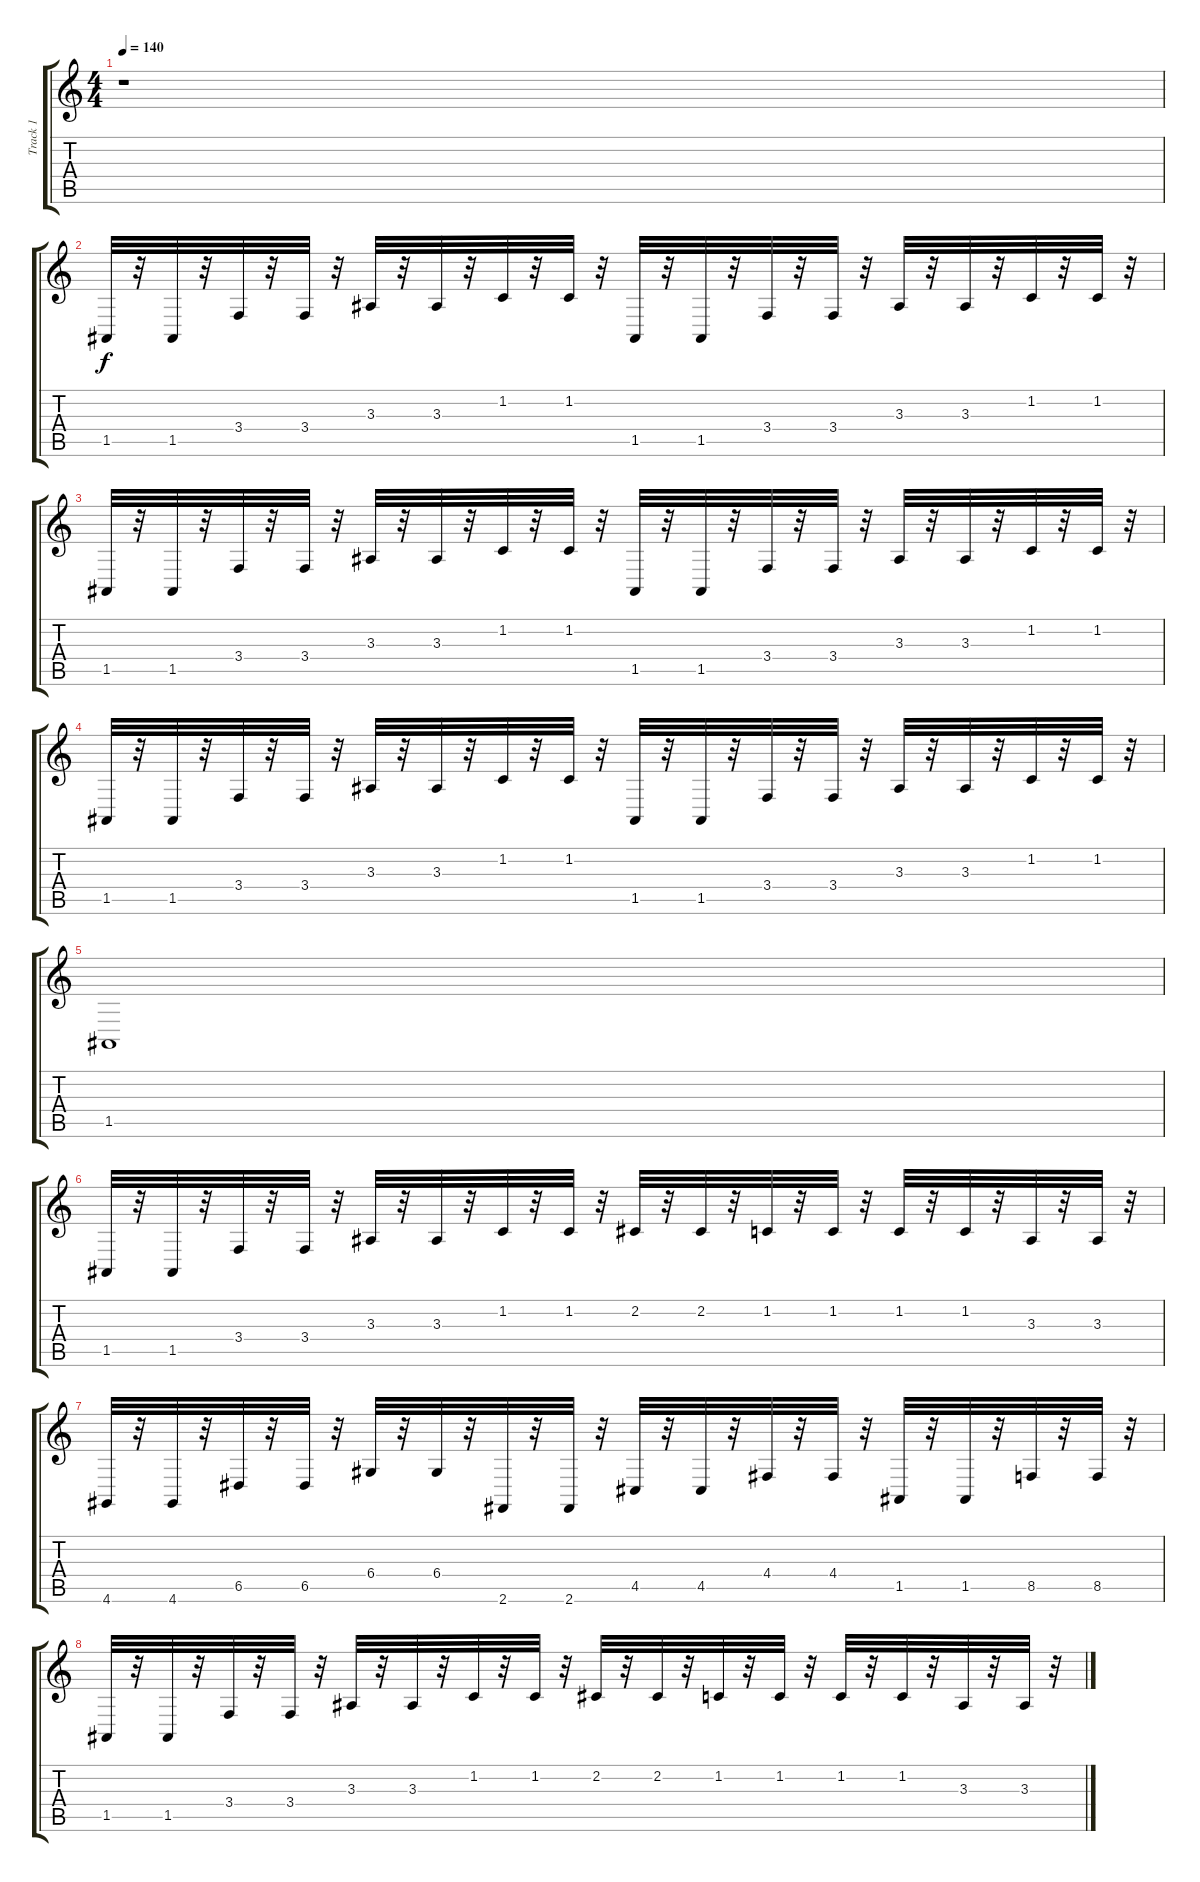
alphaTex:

\track ("Track 1" "Track 1") {instrument lead2sawtooth}
\staff {score tabs}
\tuning (E4 B3 G3 D3 A2 E2) {hide}
\ts (4 4)
\tempo 140
\clef g2
\ks c
r.1{dy f} |
1.5.32 r.32 1.5.32 r.32 3.4.32 r.32 3.4.32 r.32 3.3.32 r.32 3.3.32 r.32 1.2.32 r.32 1.2.32 r.32 1.5.32 r.32 1.5.32 r.32 3.4.32 r.32 3.4.32 r.32 3.3.32 r.32 3.3.32 r.32 1.2.32 r.32 1.2.32 r.32 |
1.5.32 r.32 1.5.32 r.32 3.4.32 r.32 3.4.32 r.32 3.3.32 r.32 3.3.32 r.32 1.2.32 r.32 1.2.32 r.32 1.5.32 r.32 1.5.32 r.32 3.4.32 r.32 3.4.32 r.32 3.3.32 r.32 3.3.32 r.32 1.2.32 r.32 1.2.32 r.32 |
1.5.32 r.32 1.5.32 r.32 3.4.32 r.32 3.4.32 r.32 3.3.32 r.32 3.3.32 r.32 1.2.32 r.32 1.2.32 r.32 1.5.32 r.32 1.5.32 r.32 3.4.32 r.32 3.4.32 r.32 3.3.32 r.32 3.3.32 r.32 1.2.32 r.32 1.2.32 r.32 |
1.5.1 |
1.5.32 r.32 1.5.32 r.32 3.4.32 r.32 3.4.32 r.32 3.3.32 r.32 3.3.32 r.32 1.2.32 r.32 1.2.32 r.32 2.2.32 r.32 2.2.32 r.32 1.2.32 r.32 1.2.32 r.32 1.2.32 r.32 1.2.32 r.32 3.3.32 r.32 3.3.32 r.32 |
4.6.32 r.32 4.6.32 r.32 6.5.32 r.32 6.5.32 r.32 6.4.32 r.32 6.4.32 r.32 2.6.32 r.32 2.6.32 r.32 4.5.32 r.32 4.5.32 r.32 4.4.32 r.32 4.4.32 r.32 1.5.32 r.32 1.5.32 r.32 8.5.32 r.32 8.5.32 r.32 |
1.5.32 r.32 1.5.32 r.32 3.4.32 r.32 3.4.32 r.32 3.3.32 r.32 3.3.32 r.32 1.2.32 r.32 1.2.32 r.32 2.2.32 r.32 2.2.32 r.32 1.2.32 r.32 1.2.32 r.32 1.2.32 r.32 1.2.32 r.32 3.3.32 r.32 3.3.32 r.32
